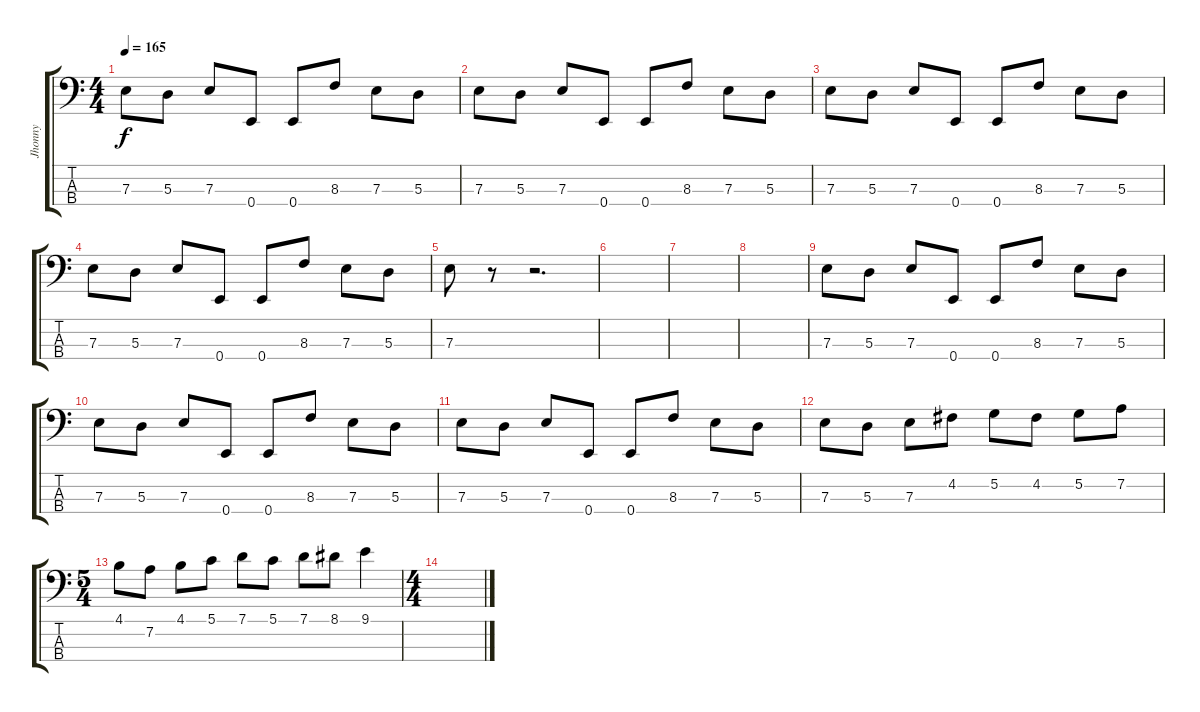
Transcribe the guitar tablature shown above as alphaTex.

\track ("Jhonny" "Jhonny") {instrument electricbassfinger}
\staff {score tabs}
\tuning (G2 D2 A1 E1) {hide}
\ts (4 4)
\tempo 165
\clef f4
\ks c
7.3.8{dy f} 5.3.8 7.3.8 0.4.8 0.4.8 8.3.8 7.3.8 5.3.8 |
7.3.8 5.3.8 7.3.8 0.4.8 0.4.8 8.3.8 7.3.8 5.3.8 |
7.3.8 5.3.8 7.3.8 0.4.8 0.4.8 8.3.8 7.3.8 5.3.8 |
7.3.8 5.3.8 7.3.8 0.4.8 0.4.8 8.3.8 7.3.8 5.3.8 |
7.3.8 r.8 r.2{d} |
|
|
|
7.3.8 5.3.8 7.3.8 0.4.8 0.4.8 8.3.8 7.3.8 5.3.8 |
7.3.8 5.3.8 7.3.8 0.4.8 0.4.8 8.3.8 7.3.8 5.3.8 |
7.3.8 5.3.8 7.3.8 0.4.8 0.4.8 8.3.8 7.3.8 5.3.8 |
7.3.8 5.3.8 7.3.8 4.2.8 5.2.8 4.2.8 5.2.8 7.2.8 |
\ts (5 4)
4.1.8 7.2.8 4.1.8 5.1.8 7.1.8 5.1.8 7.1.8 8.1.8 9.1.4 |
\ts (4 4)
